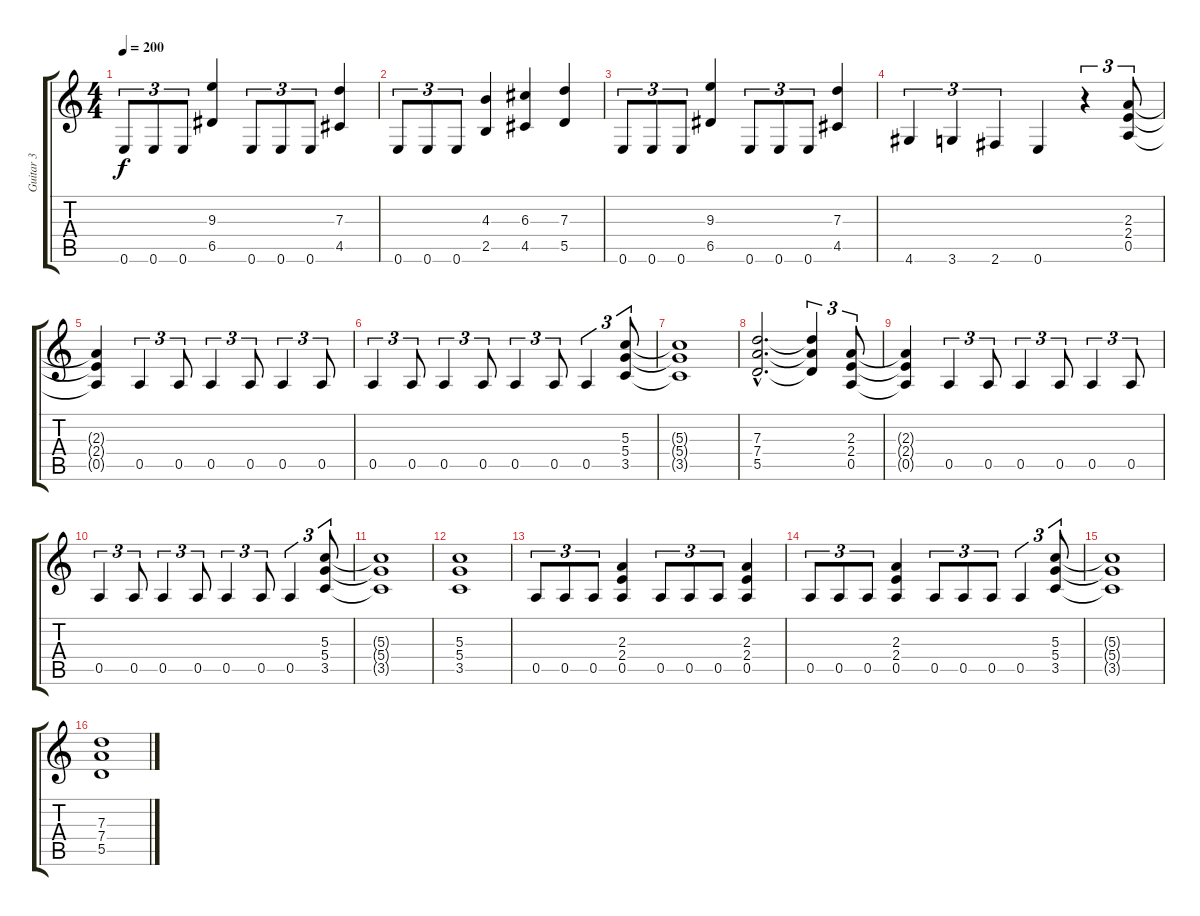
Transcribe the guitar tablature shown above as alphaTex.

\track ("Guitar 3" "Guitar 3") {instrument distortionguitar}
\staff {score tabs}
\tuning (E4 B3 G3 D3 A2 E2) {hide}
\ts (4 4)
\tempo 200
\clef g2
\ks c
0.6.8{tu (3 2) dy f} 0.6.8{tu (3 2)} 0.6.8{tu (3 2)} (9.3 6.5).4 0.6.8{tu (3 2)} 0.6.8{tu (3 2)} 0.6.8{tu (3 2)} (7.3 4.5).4 |
0.6.8{tu (3 2)} 0.6.8{tu (3 2)} 0.6.8{tu (3 2)} (4.3 2.5).4 (6.3 4.5).4 (7.3 5.5).4 |
0.6.8{tu (3 2)} 0.6.8{tu (3 2)} 0.6.8{tu (3 2)} (9.3 6.5).4 0.6.8{tu (3 2)} 0.6.8{tu (3 2)} 0.6.8{tu (3 2)} (7.3 4.5).4 |
4.6.4{tu (3 2)} 3.6.4{tu (3 2)} 2.6.4{tu (3 2)} 0.6.4 r.4{tu (3 2)} (2.3 2.4 0.5).8{tu (3 2)} |
(2.3{t} 2.4{t} 0.5{t}).4 0.5.4{tu (3 2)} 0.5.8{tu (3 2)} 0.5.4{tu (3 2)} 0.5.8{tu (3 2)} 0.5.4{tu (3 2)} 0.5.8{tu (3 2)} |
0.5.4{tu (3 2)} 0.5.8{tu (3 2)} 0.5.4{tu (3 2)} 0.5.8{tu (3 2)} 0.5.4{tu (3 2)} 0.5.8{tu (3 2)} 0.5.4{tu (3 2)} (5.3 5.4 3.5).8{tu (3 2)} |
(5.3{t} 5.4{t} 3.5{t}).1 |
(7.3{hac} 7.4{hac} 5.5{hac}).2{d} (7.3{t} 7.4{t} 5.5{t}).4{tu (3 2)} (2.3 2.4 0.5).8{tu (3 2)} |
(2.3{t} 2.4{t} 0.5{t}).4 0.5.4{tu (3 2)} 0.5.8{tu (3 2)} 0.5.4{tu (3 2)} 0.5.8{tu (3 2)} 0.5.4{tu (3 2)} 0.5.8{tu (3 2)} |
0.5.4{tu (3 2)} 0.5.8{tu (3 2)} 0.5.4{tu (3 2)} 0.5.8{tu (3 2)} 0.5.4{tu (3 2)} 0.5.8{tu (3 2)} 0.5.4{tu (3 2)} (5.3 5.4 3.5).8{tu (3 2)} |
(5.3{t} 5.4{t} 3.5{t}).1 |
(5.3 5.4 3.5).1 |
0.5.8{tu (3 2)} 0.5.8{tu (3 2)} 0.5.8{tu (3 2)} (2.3 2.4 0.5).4 0.5.8{tu (3 2)} 0.5.8{tu (3 2)} 0.5.8{tu (3 2)} (2.3 2.4 0.5).4 |
0.5.8{tu (3 2)} 0.5.8{tu (3 2)} 0.5.8{tu (3 2)} (2.3 2.4 0.5).4 0.5.8{tu (3 2)} 0.5.8{tu (3 2)} 0.5.8{tu (3 2)} 0.5.4{tu (3 2)} (5.3 5.4 3.5).8{tu (3 2)} |
(5.3{t} 5.4{t} 3.5{t}).1 |
(7.3 7.4 5.5).1
